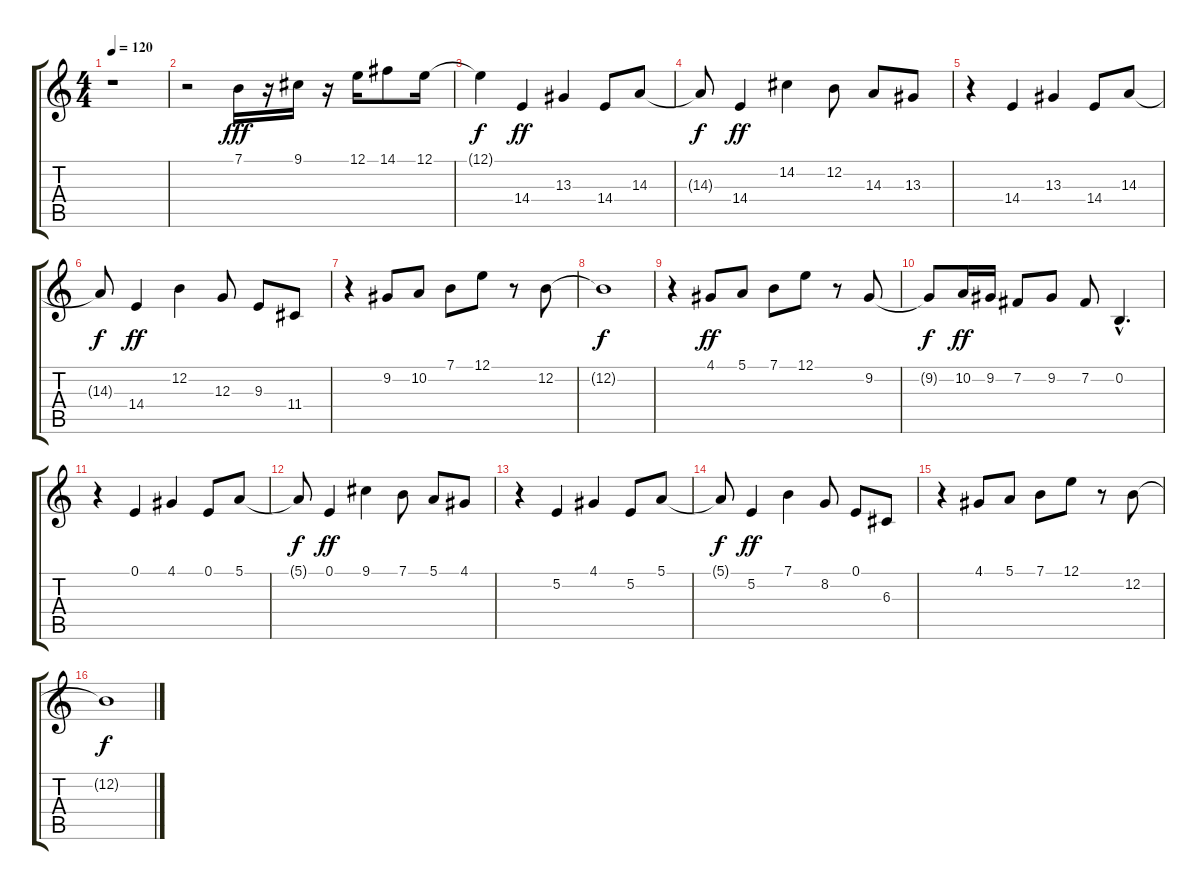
\track "" {instrument altosax}
\staff {score tabs}
\tuning (E4 B3 G3 D3 A2 E2) {hide}
\ts (4 4)
\tempo 120
\clef g2
\ks c
r.1{dy ff} |
r.2 7.1.16{dy fff} r.16 9.1.16 r.16 12.1.16 14.1.8 12.1.16 |
12.1{t}.4{dy f} 14.4.4{dy ff} 13.3.4 14.4.8 14.3.8 |
14.3{t}.8{dy f} 14.4.4{dy ff} 14.2.4 12.2.8 14.3.8 13.3.8 |
r.4 14.4.4 13.3.4 14.4.8 14.3.8 |
14.3{t}.8{dy f} 14.4.4{dy ff} 12.2.4 12.3.8 9.3.8 11.4.8 |
r.4 9.2.8 10.2.8 7.1.8 12.1.8 r.8 12.2.8 |
12.2{t}.1{dy f} |
r.4 4.1.8{dy ff} 5.1.8 7.1.8 12.1.8 r.8 9.2.8 |
9.2{t}.8{dy f} 10.2.16{dy ff} 9.2.16 7.2.8 9.2.8 7.2.8 0.2{hac}.4{d} |
r.4 0.1.4 4.1.4 0.1.8 5.1.8 |
5.1{t}.8{dy f} 0.1.4{dy ff} 9.1.4 7.1.8 5.1.8 4.1.8 |
r.4 5.2.4 4.1.4 5.2.8 5.1.8 |
5.1{t}.8{dy f} 5.2.4{dy ff} 7.1.4 8.2.8 0.1.8 6.3.8 |
r.4 4.1.8 5.1.8 7.1.8 12.1.8 r.8 12.2.8 |
12.2{t}.1{dy f}
